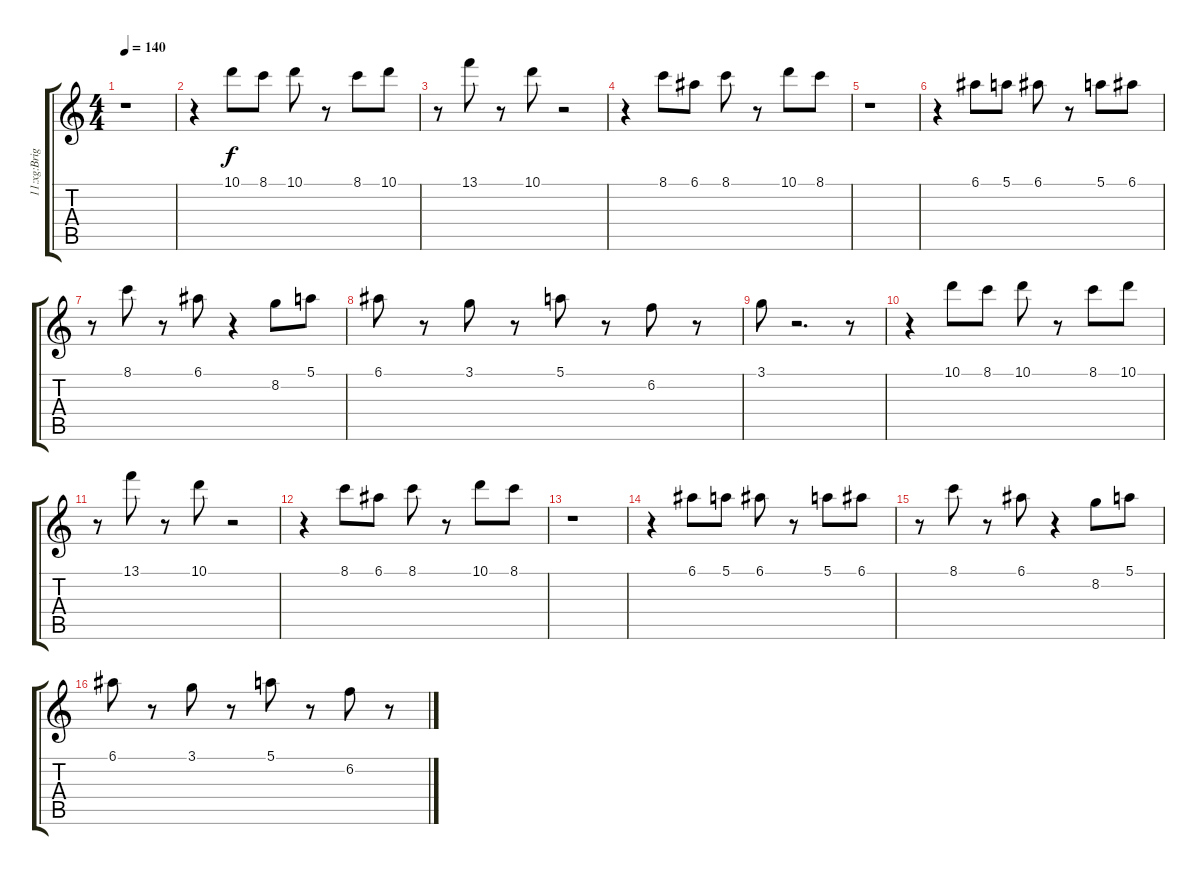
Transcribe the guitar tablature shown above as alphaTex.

\track ("11:xg:Bright" "11:xg:Brig") {instrument acousticguitarnylon}
\staff {score tabs}
\tuning (E4 B3 G3 D3 A2 E2) {hide}
\ts (4 4)
\tempo 140
\clef g2
\ks c
r.1{dy f instrument acousticguitarnylon} |
r.4 10.1.8 8.1.8 10.1.8 r.8 8.1.8 10.1.8 |
r.8 13.1.8 r.8 10.1.8 r.2 |
r.4 8.1.8 6.1.8 8.1.8 r.8 10.1.8 8.1.8 |
r.1 |
r.4 6.1.8 5.1.8 6.1.8 r.8 5.1.8 6.1.8 |
r.8 8.1.8 r.8 6.1.8 r.4 8.2.8 5.1.8 |
6.1.8 r.8 3.1.8 r.8 5.1.8 r.8 6.2.8 r.8 |
3.1.8 r.2{d} r.8 |
r.4 10.1.8 8.1.8 10.1.8 r.8 8.1.8 10.1.8 |
r.8 13.1.8 r.8 10.1.8 r.2 |
r.4 8.1.8 6.1.8 8.1.8 r.8 10.1.8 8.1.8 |
r.1 |
r.4 6.1.8 5.1.8 6.1.8 r.8 5.1.8 6.1.8 |
r.8 8.1.8 r.8 6.1.8 r.4 8.2.8 5.1.8 |
6.1.8 r.8 3.1.8 r.8 5.1.8 r.8 6.2.8 r.8
